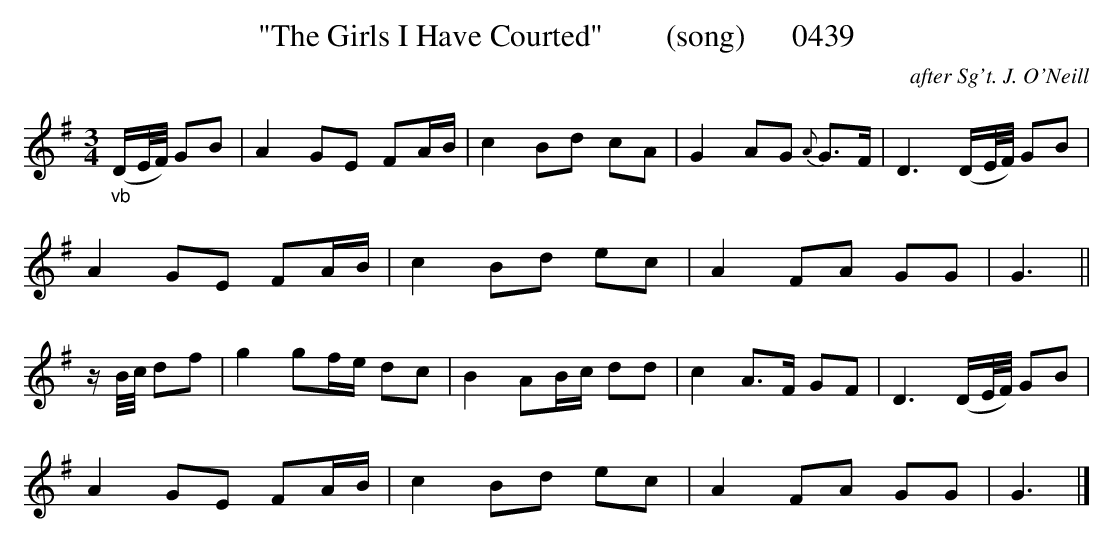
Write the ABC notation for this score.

X:1
T:"The Girls I Have Courted"        (song)      0439
C:after Sg't. J. O'Neill
M:3/4
L:1/8
K:G
"_vb"(D/2E/4F/4) GB|A2GE FA/2B/2|c2Bd cA|G2AG {A}G3/2F/2|D3(D/2E/4F/4) GB|
A2GE FA/2B/2|c2Bd ec|A2FA GG|G3||
z/2B/4c/4 df|g2gf/2e/2 dc|B2AB/2c/2 dd|c2A3/2F/2 GF|D3(D/2E/4F/4) GB|
A2GE FA/2B/2|c2Bd ec|A2FA GG|G3|]
